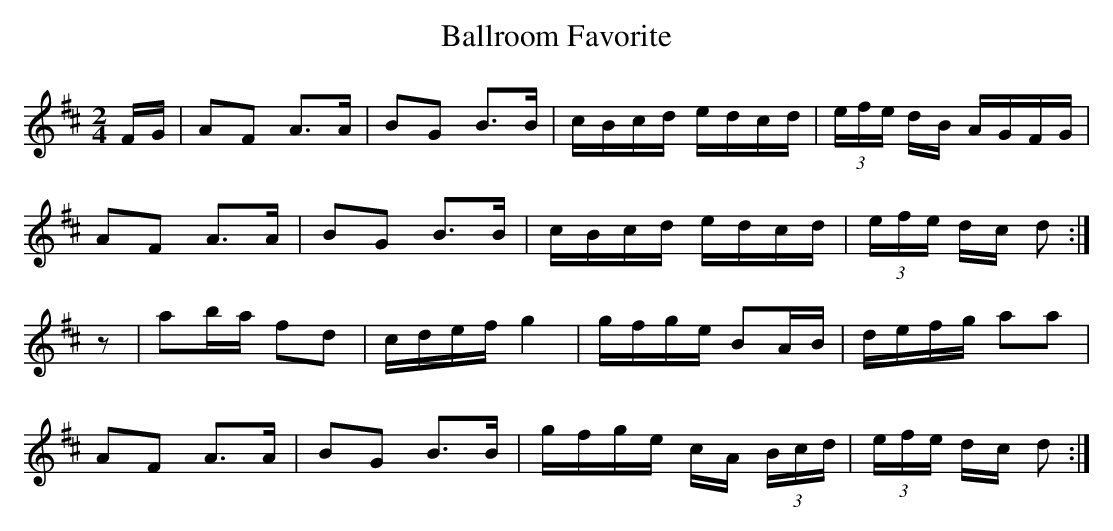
X:1
T: Ballroom Favorite
M: 2/4
L: 1/8
K: D
F/G/|AF A>A|BG B>B|c/B/c/d/ e/d/c/d/|\
(3e/f/e/ d/B/ A/G/F/G/|
AF A>A| BG B>B|c/B/c/d/ e/d/c/d/|\
(3e/f/e/ d/c/ d :|
z|ab/a/ fd|c/d/e/f/ g2|g/f/g/e/ BA/B/|\
d/e/f/g/ aa|
AF A>A|BG B>B|g/f/g/e/ c/A/ (3B/c/d/|\
(3e/f/e/ d/c/ d :|
